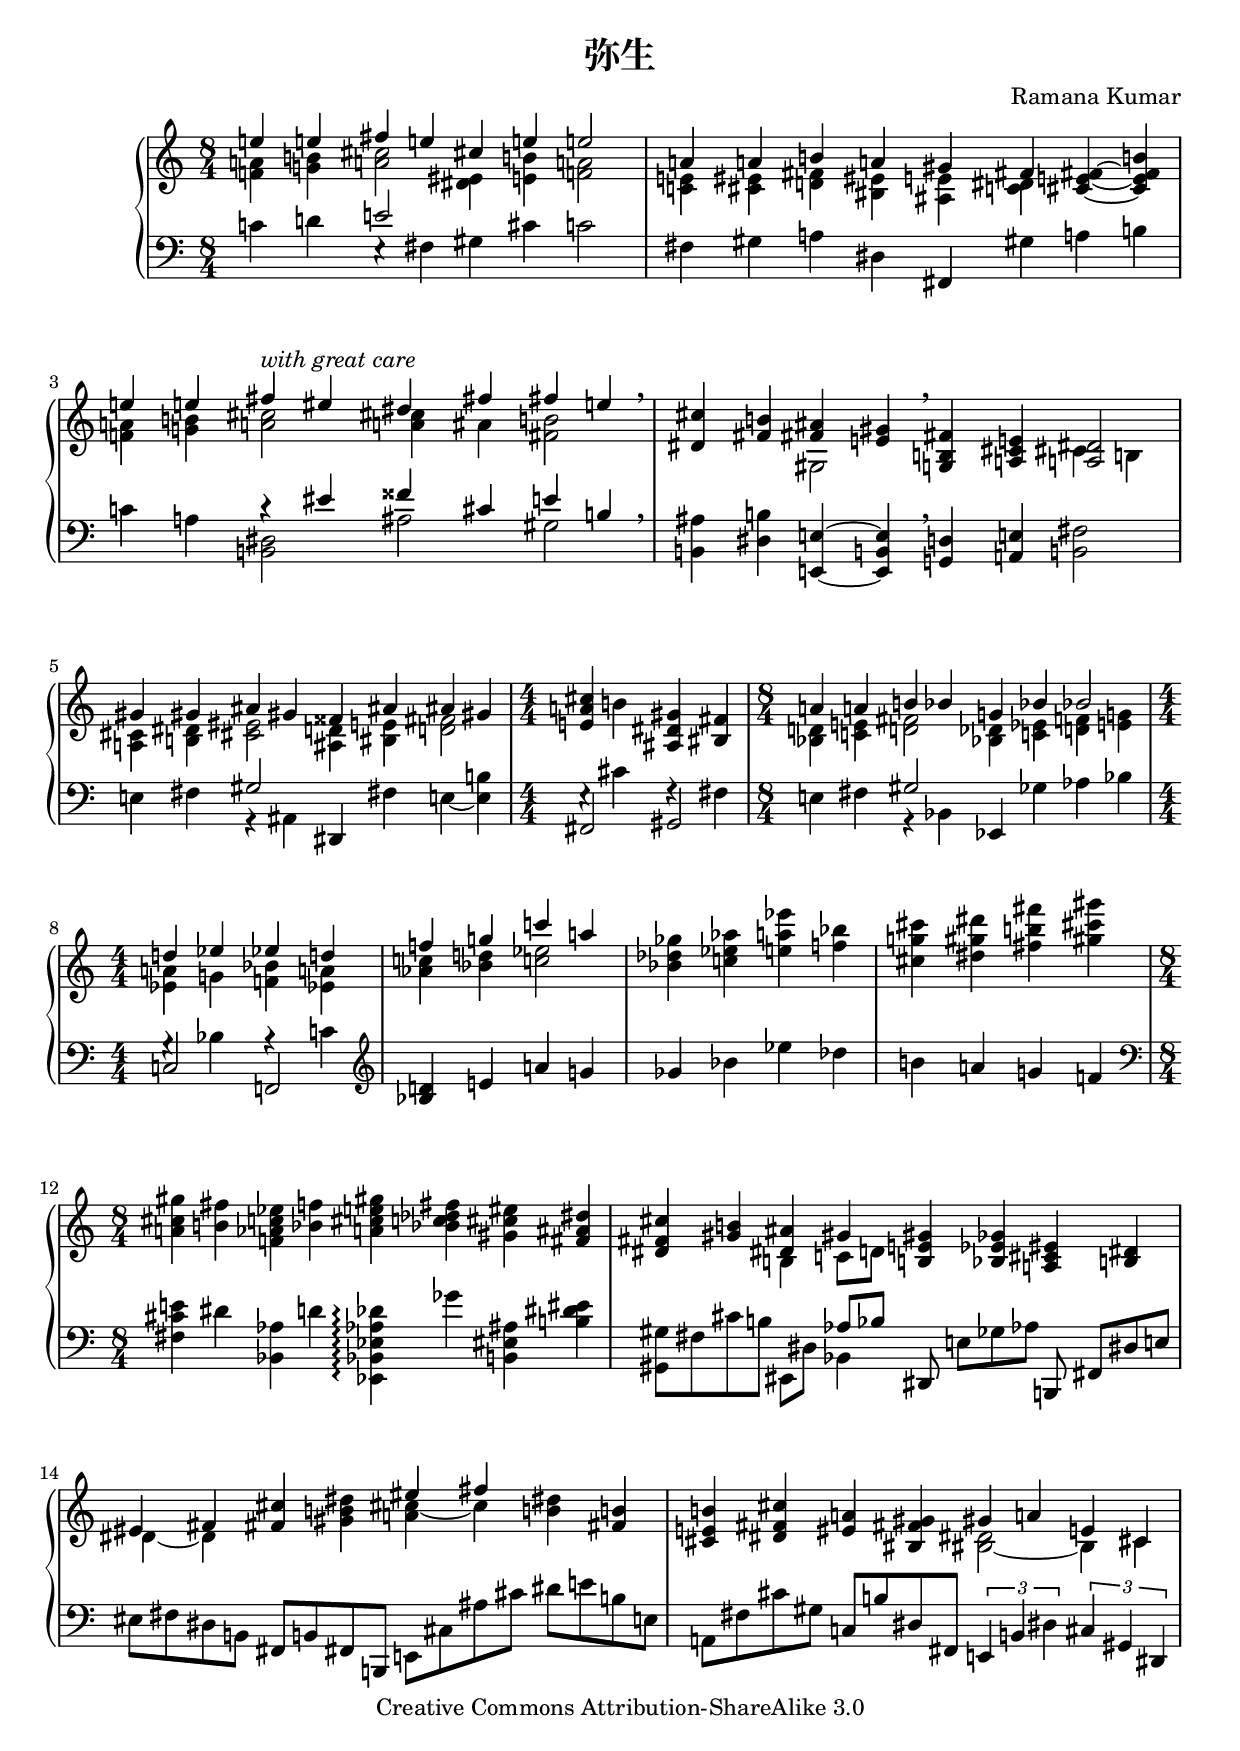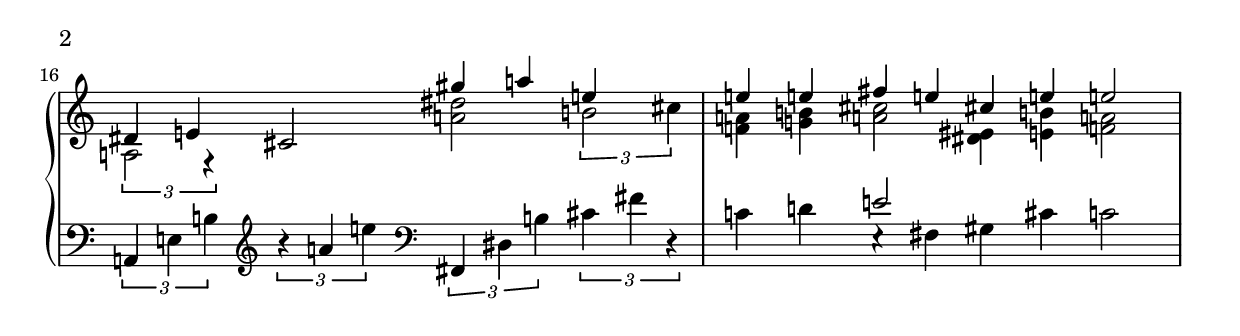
\version "2.15.39"

\header {
  title = "弥生"
  composer = "Ramana Kumar"
  date = "2012"
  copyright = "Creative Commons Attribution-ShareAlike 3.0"
}

#(ly:set-option 'point-and-click #f)

\score {
  \new PianoStaff <<
    \new Staff {
      \accidentalStyle #'PianoStaff "dodecaphonic"
      \override PianoStaff.TimeSignature #'style = #'numbered
      \clef treble
      \time 8/4
        << {e''4 e'' fis'' e'' cis'' e'' e''2}
        \\ {<f' a'>4 <g' b'> <a' cis''>2 <dis' eis'>4  <e' b'> <f' a'>2} >>
      | << {a'4 a' b' a' gis' fis'}
        \\ {<c' e'>4 <cis' eis'> <d' fis'> <bis eis'> <ais e'> <c' dis'> } >>
        <cis' e' fis'>4 ~ <cis' e' fis' b'>
      | << {e''4 e'' fis'' -\markup{\italic "with great care"} eis''
            dis'' fis'' fis'' e''}
        \\ {<f' a'>4 <g' b'> <a' cis''>2
            <a' cis''>4 ais' <fis' b'>2} >> \breathe
      | <dis' cis''>4 <fis' b'>
        << {<fis' ais'>4 <e' gis'>} \\ gis2 >> \breathe
        <g b fis'>4 <a cis' e'> << <a dis'>2 \\ {cis'4 b} >>
      | << {gis'4 gis' ais' gis' fisis' ais' ais' gis'}
        \\ { <a cis'>4 <b dis'> <cis' eis'>2 <ais d'>4 <bis e'> <d' fis'>2 }>>
      | \time 4/4
        <e' a' cis''>4 b' <ais dis' gis'> <bis fis'>
      | \time 8/4
        << {a'4 a' b' bes' g' bes' bes'2}
        \\ { <bes d'>4 <c' e'> <d' fis'>2
             <bes des'>4 <c' ees'> <d' f'> <e' g'>} >>
      | \time 4/4
        << {d''4 ees'' ees'' d''}
        \\ {<ees' a'>4 g' <f' bes'> <ees' a'>} >>
      | << {f''4 g'' c''' a''}
        \\ {<aes' c''>4 <bes' d''> <c'' ees''>2} >>
      | <bes' des'' ges''>4 <c'' ees'' aes''> <e'' a'' ees'''> <f'' bes''>
      | <cis'' g'' cis'''> <dis'' gis'' dis'''>
        <fis'' b'' fis'''> <gis'' cis''' gis'''>
      | \time 8/4
        <a' cis'' gis''> <b' fis''> <f' aes' c'' ees''> <bes' f''>
        <a' cis'' e'' gis''> <bes' c'' des'' fis''>
        <gis' cis'' eis''> <fis' ais' dis''>
      | <dis' fis' cis''> <gis' b'> << { <dis' ais'>  gis' } \\ { b c'8 d' } >>
        <b e' gis'>4 <bes ees' ges'> <a cis' eis'> <b dis'>
      | << { eis' fis' } \\ { dis' ~ dis' } >> <fis' cis''>
        <gis' b' dis''>
        << { eis'' fis'' } \\ { <a' cis''> ~ cis'' } >>
        <b' dis''> <fis' b'>
      | <cis' e' b'> <dis' fis' cis''> <eis' a'> <bis fis' gis'>
        << { gis' a' e' cis' } \\ { <bis dis'>2 ~ bis4 cis' } >>
      | << { dis'4 e' cis'2 } \\ { \times 2/3 { a2 r4 } } >>
        << { gis'' a'' e'' } \\ { <a' dis''>2 \times 2/3 { b'2 cis''4 } } >>
      | << {e''4 e'' fis'' e'' cis'' e'' e''2}
        \\ {<f' a'>4 <g' b'> <a' cis''>2 <dis' eis'>4  <e' b'> <f' a'>2} >>
    }
    \new Staff {
      \clef bass
        c'4 d' << e'2 \\ {e4\rest fis} >> gis cis' c'2
      | fis4 gis a dis fis, gis a b
      | c'4 a << {r4 eis' fisis' cis' e' b} \\ {<b, dis>2 ais gis} >> \breathe
      | <b, ais>4 <dis b> <e, e> ~ <e, b, e> \breathe <g, d>4 <a, e> <b, fis>2
      | e4 fis << gis2 \\ {r4 ais,} >> dis, fis e ~ <e b>
      | << {fis,2 gis,} \\ {e4\rest cis' f\rest fis} >>
      | e4 fis << gis2 \\ {r4 bes,} >> ees, ges aes bes
      | << {c2 f,} \\ {g4\rest bes a\rest c'} >>
      | \clef treble <bes d'>4 e' a' g'
      | ges' bes' ees'' des''
      | b' a' g' f'
      | \clef bass <fis cis' e'>4 dis' <bes, aes> d'
         <ees, bes, ees aes des'>\arpeggio ges' <b, eis ais> <b dis' eis'>
        \set beatStructure = #'(2 2 2 2)
      | <gis, gis>8 fis cis' b << { s4 aes8 bes } \\ { eis, dis bes,4 } >>
        dis,8 e [ ges aes ] b,, fis, [ dis e ]
      | eis fis dis b, fis, b, fis, b,, e, cis ais cis' dis' e' b e
      | a, fis cis' gis c b dis fis,
        \set tupletSpannerDuration = #(ly:make-moment 2 4)
        \times 2/3 { e,4 b, dis cis gis, dis, }
      | \times 2/3 { a, e b \clef treble r a' e'' \clef bass fis, dis b cis' fis' r}
      | c'4 d' << e'2 \\ {e4\rest fis} >> gis cis' c'2
    }
  >>
}
